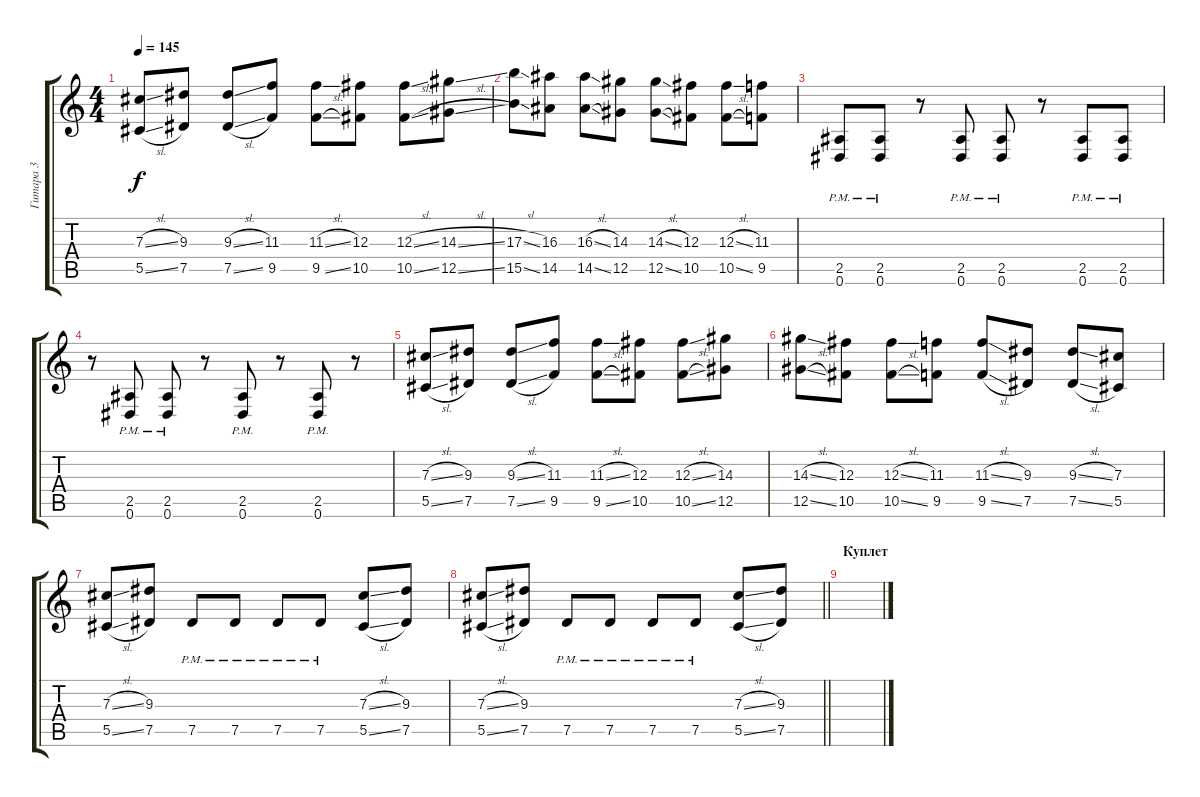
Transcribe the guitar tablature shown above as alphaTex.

\track ("Гитара 3" "Гитара 3") {instrument distortionguitar}
\staff {score tabs}
\tuning (Eb4 Bb3 Gb3 Db3 Ab2 Eb2) {hide}
\ts (4 4)
\tempo 145
\clef g2
\ks c
(7.3{sl} 5.5{sl}).8{dy f} (9.3 7.5).8 (9.3{sl} 7.5{sl}).8 (11.3 9.5).8 (11.3{sl} 9.5{sl}).8 (12.3 10.5).8 (12.3{sl} 10.5{sl}).8 (14.3{sl} 12.5{sl}).8 |
(17.3{sl} 15.5{sl}).8 (16.3 14.5).8 (16.3{sl} 14.5{sl}).8 (14.3 12.5).8 (14.3{sl} 12.5{sl}).8 (12.3 10.5).8 (12.3{sl} 10.5{sl}).8 (11.3 9.5).8 |
(2.5{pm} 0.6{pm}).8 (2.5{pm} 0.6{pm}).8 r.8 (2.5{pm} 0.6{pm}).8 (2.5{pm} 0.6{pm}).8 r.8 (2.5{pm} 0.6{pm}).8 (2.5{pm} 0.6{pm}).8 |
r.8 (2.5{pm} 0.6{pm}).8 (2.5{pm} 0.6{pm}).8 r.8 (2.5{pm} 0.6{pm}).8 r.8 (2.5{pm} 0.6{pm}).8 r.8 |
(7.3{sl} 5.5{sl}).8 (9.3 7.5).8 (9.3{sl} 7.5{sl}).8 (11.3 9.5).8 (11.3{sl} 9.5{sl}).8 (12.3 10.5).8 (12.3{sl} 10.5{sl}).8 (14.3 12.5).8 |
(14.3{sl} 12.5{sl}).8 (12.3 10.5).8 (12.3{sl} 10.5{sl}).8 (11.3 9.5).8 (11.3{sl} 9.5{sl}).8 (9.3 7.5).8 (9.3{sl} 7.5{sl}).8 (7.3 5.5).8 |
(7.3{sl} 5.5{sl}).8 (9.3 7.5).8 7.5{pm}.8 7.5{pm}.8 7.5{pm}.8 7.5{pm}.8 (7.3{sl} 5.5{sl}).8 (9.3 7.5).8 |
\barLineRight lightlight
(7.3{sl} 5.5{sl}).8 (9.3 7.5).8 7.5{pm}.8 7.5{pm}.8 7.5{pm}.8 7.5{pm}.8 (7.3{sl} 5.5{sl}).8 (9.3 7.5).8 |
\section ("" "Куплет")
